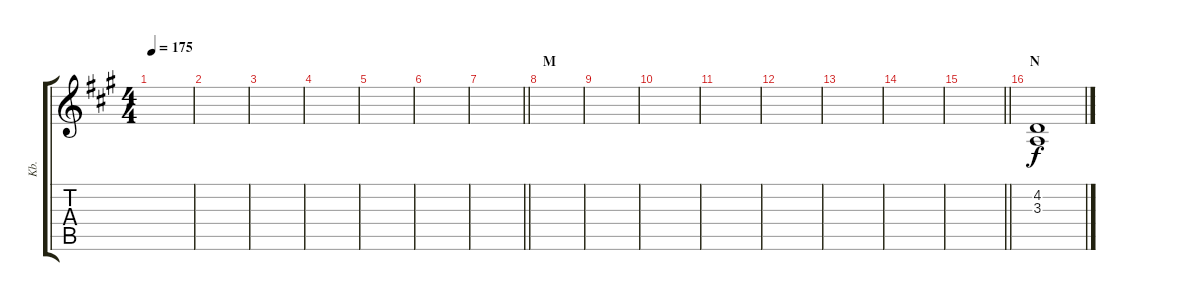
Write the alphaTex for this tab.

\track ("Kb." "Kb.") {instrument stringensemble1}
\staff {score tabs}
\tuning (Eb4 Bb3 Gb3 Db3 Ab2 Db2) {hide}
\ts (4 4)
\tempo 175
\clef g2
\ks f#minor
|
|
|
|
|
|
\barLineRight lightlight
|
\section ("" "M")
|
|
|
|
|
|
|
\barLineRight lightlight
|
\section ("" "N")
(4.2 3.3).1
